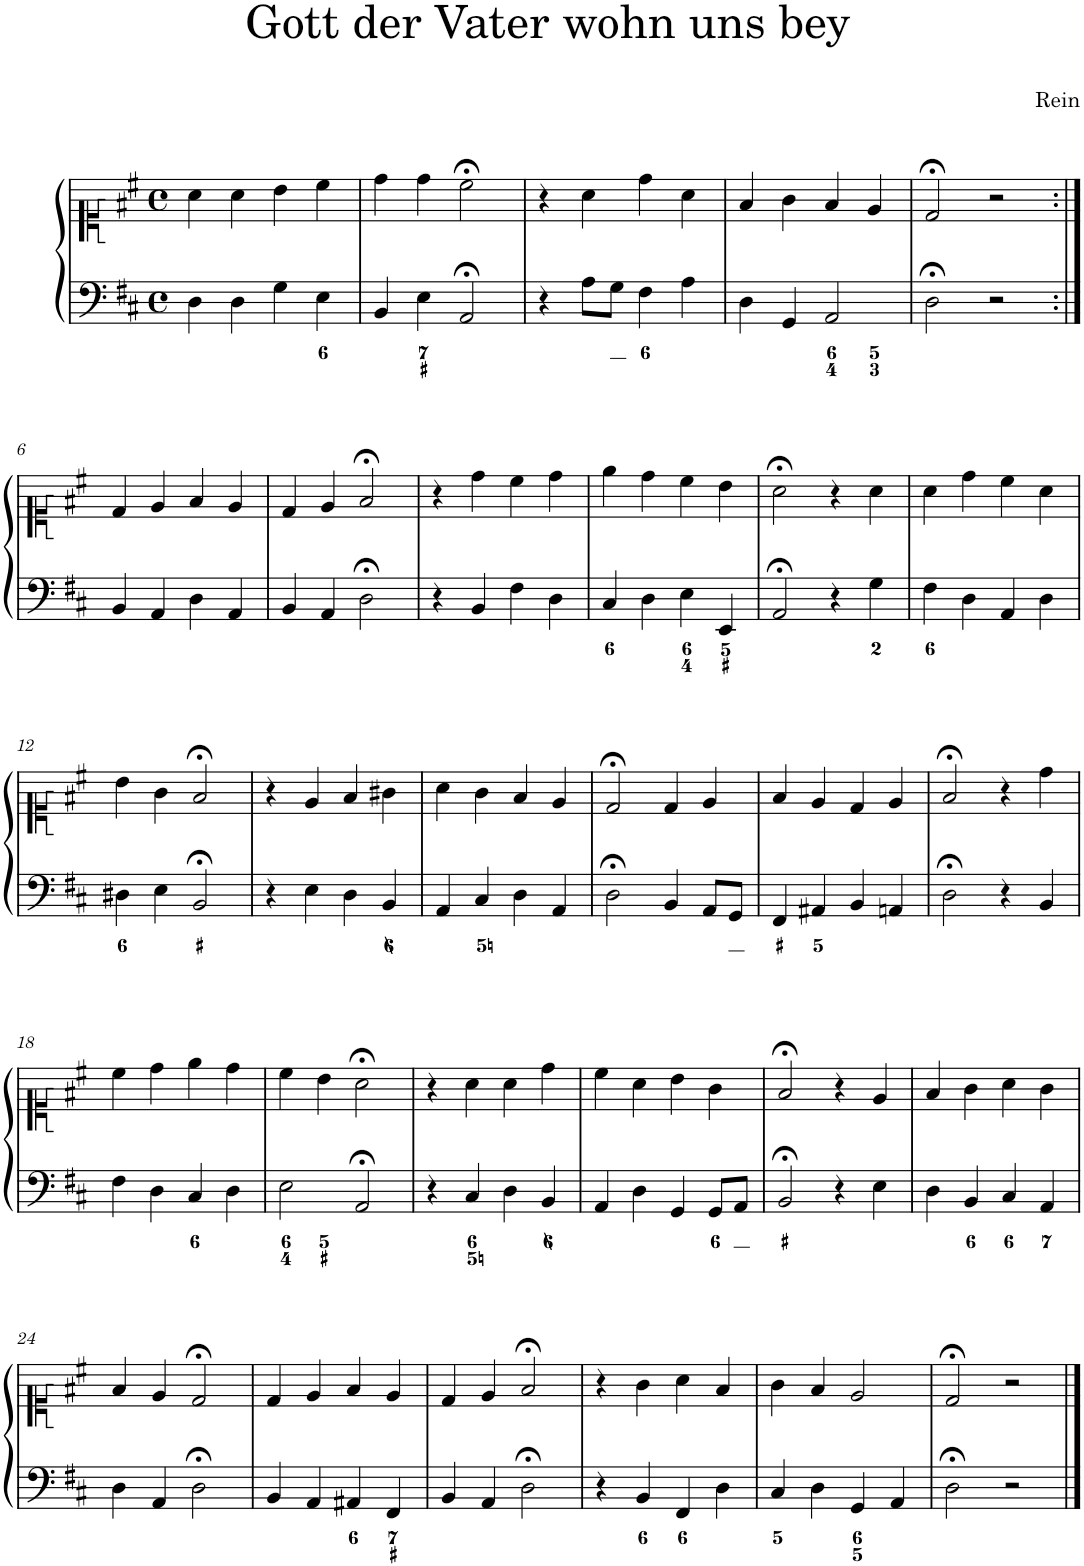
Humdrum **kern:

**kern	**kern
*part1	*part1
*staff2	*staff1
*I"Piano	*
*I'Pno.	*
*clefF4	*clefC1
*k[f#c#]	*k[f#c#]
*M4/4	*M4/4
*met(c)	*met(c)
=1	=1
4D\	4a\
4D\	4a\
4G\	4b\
4E\	4cc#\
=2	=2
4BB/	4dd\
4E\	4dd\
2AA;</	2cc#;<\
=3	=3
4r	4r
8A\L	4a\
8G\J	.
4F#\	4dd\
4A\	4a\
=4	=4
4D\	4f#/
4GG/	4g\
2AA/	4f#/
.	4e/
=5	=5
2D;<\	2d;</
2r	2r
!!LO:LB:g=z
=6:|!	=6:|!
4BB/	4d/
4AA/	4e/
4D\	4f#/
4AA/	4e/
=7	=7
4BB/	4d/
4AA/	4e/
2D;<\	2f#;</
=8	=8
4r	4r
4BB/	4dd\
4F#\	4cc#\
4D\	4dd\
=9	=9
4C#/	4ee\
4D\	4dd\
4E\	4cc#\
4EE/	4b\
=10	=10
2AA;</	2a;<\
4r	4r
4G\	4a\
=11	=11
4F#\	4a\
4D\	4dd\
4AA/	4cc#\
4D\	4a\
!!LO:LB:g=z
=12	=12
4D#X\	4b\
4E\	4g\
2BB;</	2f#;</
=13	=13
4r	4r
4E\	4e/
4D\	4f#/
4BB/	4g#X\
=14	=14
4AA/	4a\
4C#/	4g\
4D\	4f#/
4AA/	4e/
=15	=15
2D;<\	2d;</
4BB/	4d/
8AA/L	4e/
8GG/J	.
=16	=16
4FF#/	4f#/
4AA#X/	4e/
4BB/	4d/
4AAn/	4e/
=17	=17
2D;<\	2f#;</
4r	4r
4BB/	4dd\
!!LO:LB:g=z
=18	=18
4F#\	4cc#\
4D\	4dd\
4C#/	4ee\
4D\	4dd\
=19	=19
2E\	4cc#\
.	4b\
2AA;</	2a;<\
=20	=20
4r	4r
4C#/	4a\
4D\	4a\
4BB/	4dd\
=21	=21
4AA/	4cc#\
4D\	4a\
4GG/	4b\
8GG/L	4g\
8AA/J	.
=22	=22
2BB;</	2f#;</
4r	4r
4E\	4e/
=23	=23
4D\	4f#/
4BB/	4g\
4C#/	4a\
4AA/	4g\
!!LO:LB:g=z
=24	=24
4D\	4f#/
4AA/	4e/
2D;<\	2d;</
=25	=25
4BB/	4d/
4AA/	4e/
4AA#X/	4f#/
4FF#/	4e/
=26	=26
4BB/	4d/
4AA/	4e/
2D;<\	2f#;</
=27	=27
4r	4r
4BB/	4g\
4FF#/	4a\
4D\	4f#/
=28	=28
4C#/	4g\
4D\	4f#/
4GG/	2e/
4AA/	.
=29	=29
2D;<\	2d;</
2r	2r
==	==
*-	*-
